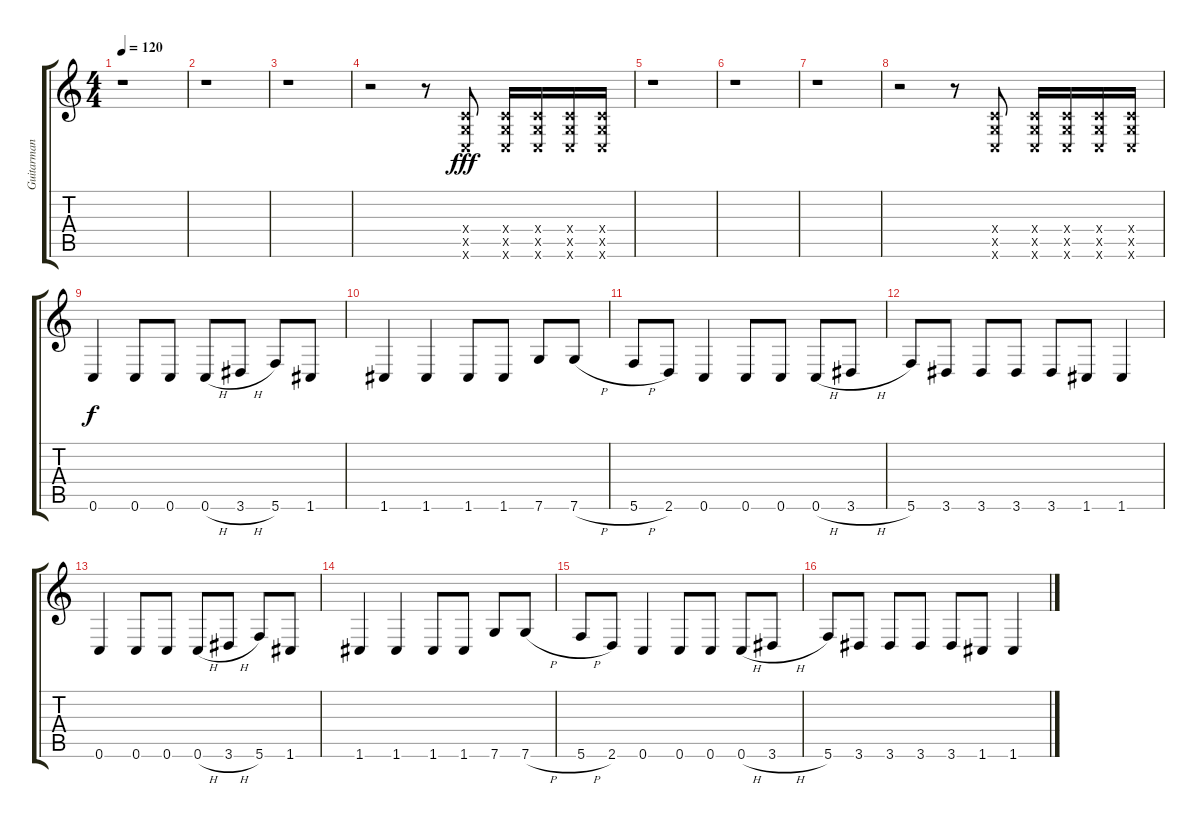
\track ("Guitarman" "Guitarman") {instrument distortionguitar}
\staff {score tabs}
\tuning (D4 A3 F3 C3 G2 C2) {hide}
\ts (4 4)
\tempo 120
\clef g2
\ks c
r.1{dy f} |
r.1 |
r.1 |
r.2 r.8 (0.4{x} 0.5{x} 0.6{x}).8{dy fff} (0.4{x} 0.5{x} 0.6{x}).16 (0.4{x} 0.5{x} 0.6{x}).16 (0.4{x} 0.5{x} 0.6{x}).16 (0.4{x} 0.5{x} 0.6{x}).16 |
r.1 |
r.1 |
r.1 |
r.2 r.8 (0.4{x} 0.5{x} 0.6{x}).8 (0.4{x} 0.5{x} 0.6{x}).16 (0.4{x} 0.5{x} 0.6{x}).16 (0.4{x} 0.5{x} 0.6{x}).16 (0.4{x} 0.5{x} 0.6{x}).16 |
0.6.4{dy f} 0.6.8 0.6.8 0.6{h}.8 3.6{h}.8 5.6.8 1.6.8 |
1.6.4 1.6.4 1.6.8 1.6.8 7.6.8 7.6{h}.8 |
5.6{h}.8 2.6.8 0.6.4 0.6.8 0.6.8 0.6{h}.8 3.6{h}.8 |
5.6.8 3.6.8 3.6.8 3.6.8 3.6.8 1.6.8 1.6.4 |
0.6.4 0.6.8 0.6.8 0.6{h}.8 3.6{h}.8 5.6.8 1.6.8 |
1.6.4 1.6.4 1.6.8 1.6.8 7.6.8 7.6{h}.8 |
5.6{h}.8 2.6.8 0.6.4 0.6.8 0.6.8 0.6{h}.8 3.6{h}.8 |
5.6.8 3.6.8 3.6.8 3.6.8 3.6.8 1.6.8 1.6.4
